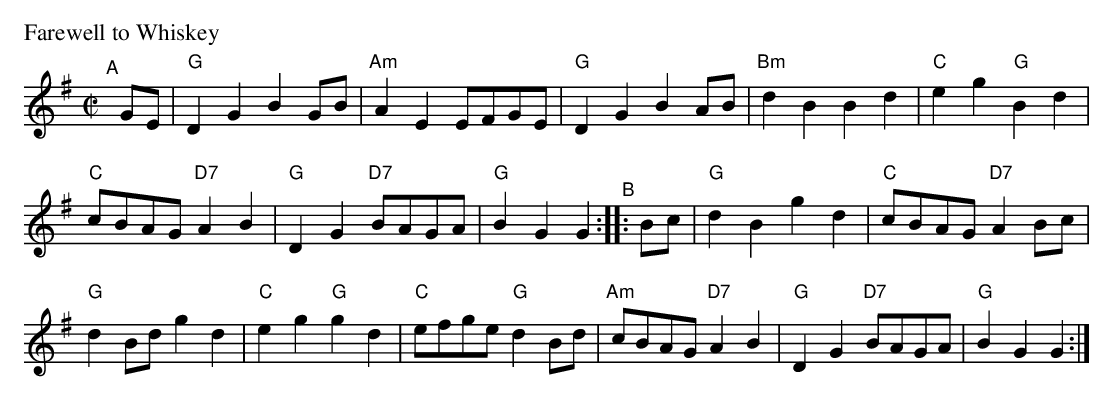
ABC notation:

X:1
P: Farewell to Whiskey
C:
M: C|
L: 1/8
K: G
"^A"[|] GE | "G"D2G2 B2GB |"Am"A2E2 EFGE | "G"D2G2 B2AB |"Bm"d2B2 B2d2 | "C"e2g2 "G"B2d2 |
"C"cBAG "D7"A2B2 | "G"D2G2 "D7"BAGA | "G"B2G2 G2 "^B":: Bc | "G"d2B2 g2d2 | "C"cBAG "D7"A2Bc |
"G"d2Bd g2d2 | "C"e2g2 "G"g2d2 | "C"efge "G"d2Bd |"Am"cBAG "D7"A2B2 | "G"D2G2 "D7"BAGA | "G"B2G2 G2 :|
